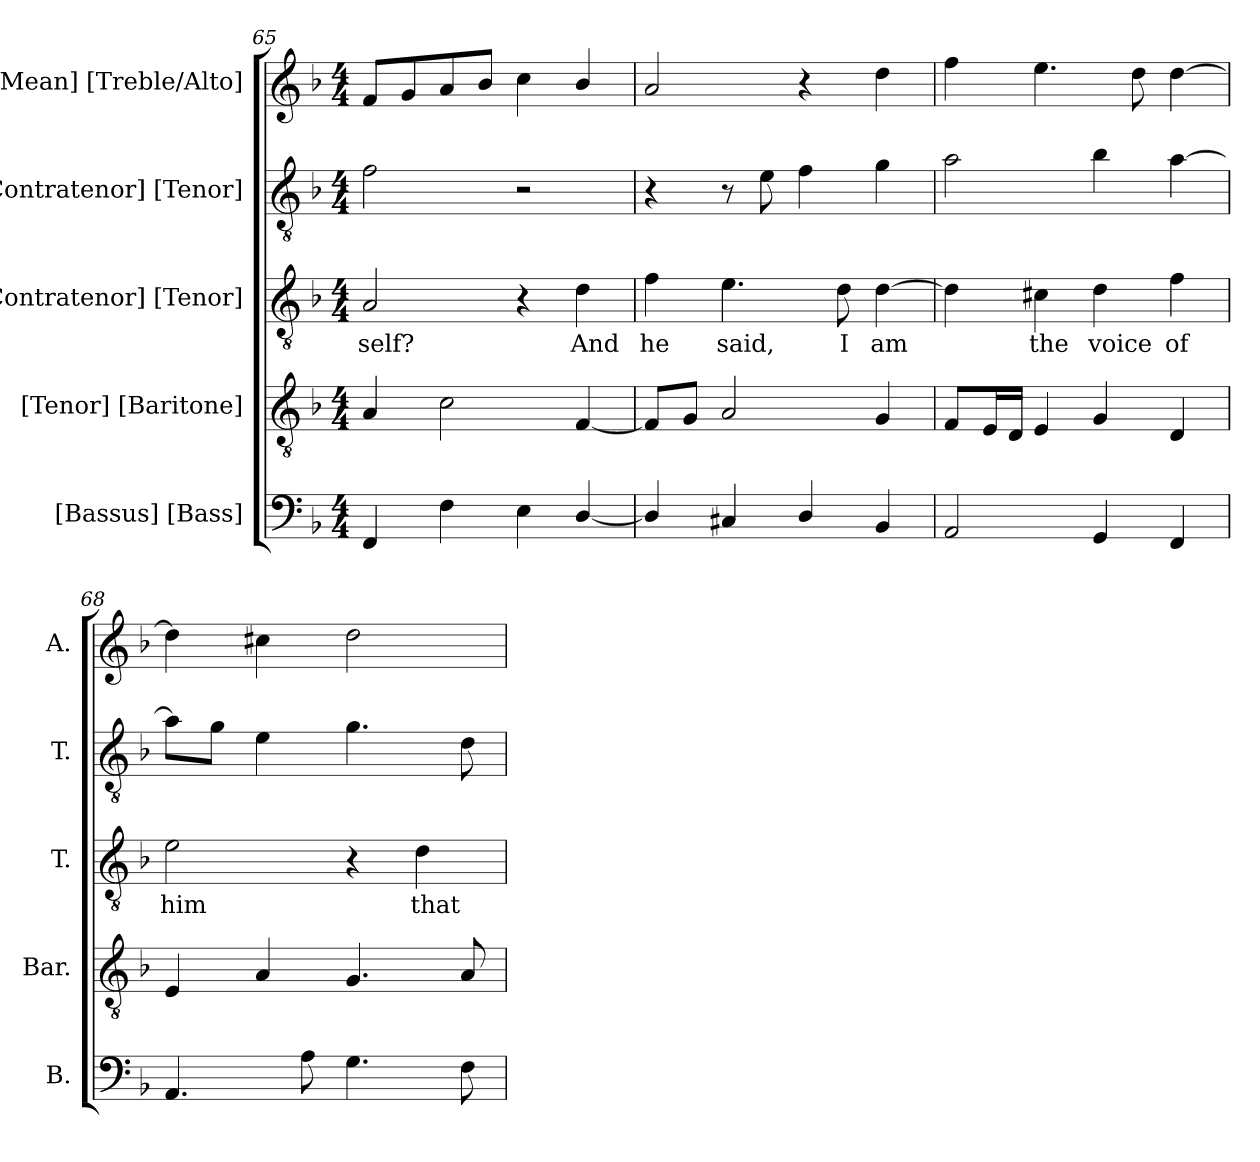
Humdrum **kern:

**kern	**kern	**kern	**text	**kern	**kern
*part5	*part4	*part3	*part3	*part2	*part1
*staff5	*staff4	*staff3	*staff3	*staff2	*staff1
*I"[Bassus] [Bass]	*I"[Tenor] [Baritone]	*I"[Contratenor] [Tenor]	*	*I"[Contratenor] [Tenor]	*I"[Mean] [Treble/Alto]
*I'B.	*I'Bar.	*I'T.	*	*I'T.	*I'A.
*clefF4	*clefGv2	*clefGv2	*	*clefGv2	*clefG2
*	*ITrd7c12	*ITrd7c12	*	*ITrd7c12	*
*k[b-]	*k[b-]	*k[b-]	*	*k[b-]	*k[b-]
*F:	*F:	*F:	*	*F:	*F:
*M4/4	*M4/4	*M4/4	*	*M4/4	*M4/4
=65	=65	=65	=65	=65	=65
!	!	!	!LO:LY:b:color=#000000	!	!
4FFi/	4AAi/	2AAi/	-self?	2Fi\	8fi/L
.	.	.	.	.	8gi/
4Fi\	2Ci\	.	.	.	8ai/
.	.	.	.	.	8b-i/J
4Ei\	.	4r	.	2r	4cci\
!	!	!	!LO:LY:b:color=#000000	!	!
[4Di/	[4FFi/	4Di\	And	.	4b-i/
=66	=66	=66	=66	=66	=66
!	!	!	!LO:LY:b:color=#000000	!	!
4Di/]	8FFi/L]	4Fi\	he	4r	2ai/
.	8GGi/J	.	.	.	.
!	!	!	!LO:LY:b:color=#000000	!	!
4C#Xi/	2AAi/	4.Ei\	said,	8r	.
.	.	.	.	8Ei\	.
4Di/	.	.	.	4Fi\	4r
!	!	!	!LO:LY:b:color=#000000	!	!
.	.	8Di\	I	.	.
!	!	!	!LO:LY:b:color=#000000	!	!
4BB-i/	4GGi/	[4Di\	am	4Gi\	4ddi\
!!LO:PB:g=z
=67	=67	=67	=67	=67	=67
2AAi/	8FFi/L	4Di\]	.	2Ai\	4ffi\
.	16EEi/L	.	.	.	.
.	16DDi/JJ	.	.	.	.
!	!	!	!LO:LY:b:color=#000000	!	!
.	4EEi/	4C#Xi\	the	.	4.eei\
!	!	!	!LO:LY:b:color=#000000	!	!
4GGi/	4GGi/	4Di\	voice	4B-i\	.
.	.	.	.	.	8ddi\
!	!	!	!LO:LY:b:color=#000000	!	!
4FFi/	4DDi/	4Fi\	of	[4Ai\	[4ddi\
=68	=68	=68	=68	=68	=68
!	!	!	!LO:LY:b:color=#000000	!	!
4.AAi/	4EEi/	2Ei\	him	8Ai\L]	4ddi\]
.	.	.	.	8Gi\J	.
.	4AAi/	.	.	4Ei\	4cc#Xi\
8Ai\	.	.	.	.	.
4.Gi\	4.GGi/	4r	.	4.Gi\	2ddi\
!	!	!	!LO:LY:b:color=#000000	!	!
.	.	4Di\	that	.	.
8Fi\	8AAi/	.	.	8Di\	.
=	=	=	=	=	=
*-	*-	*-	*-	*-	*-
